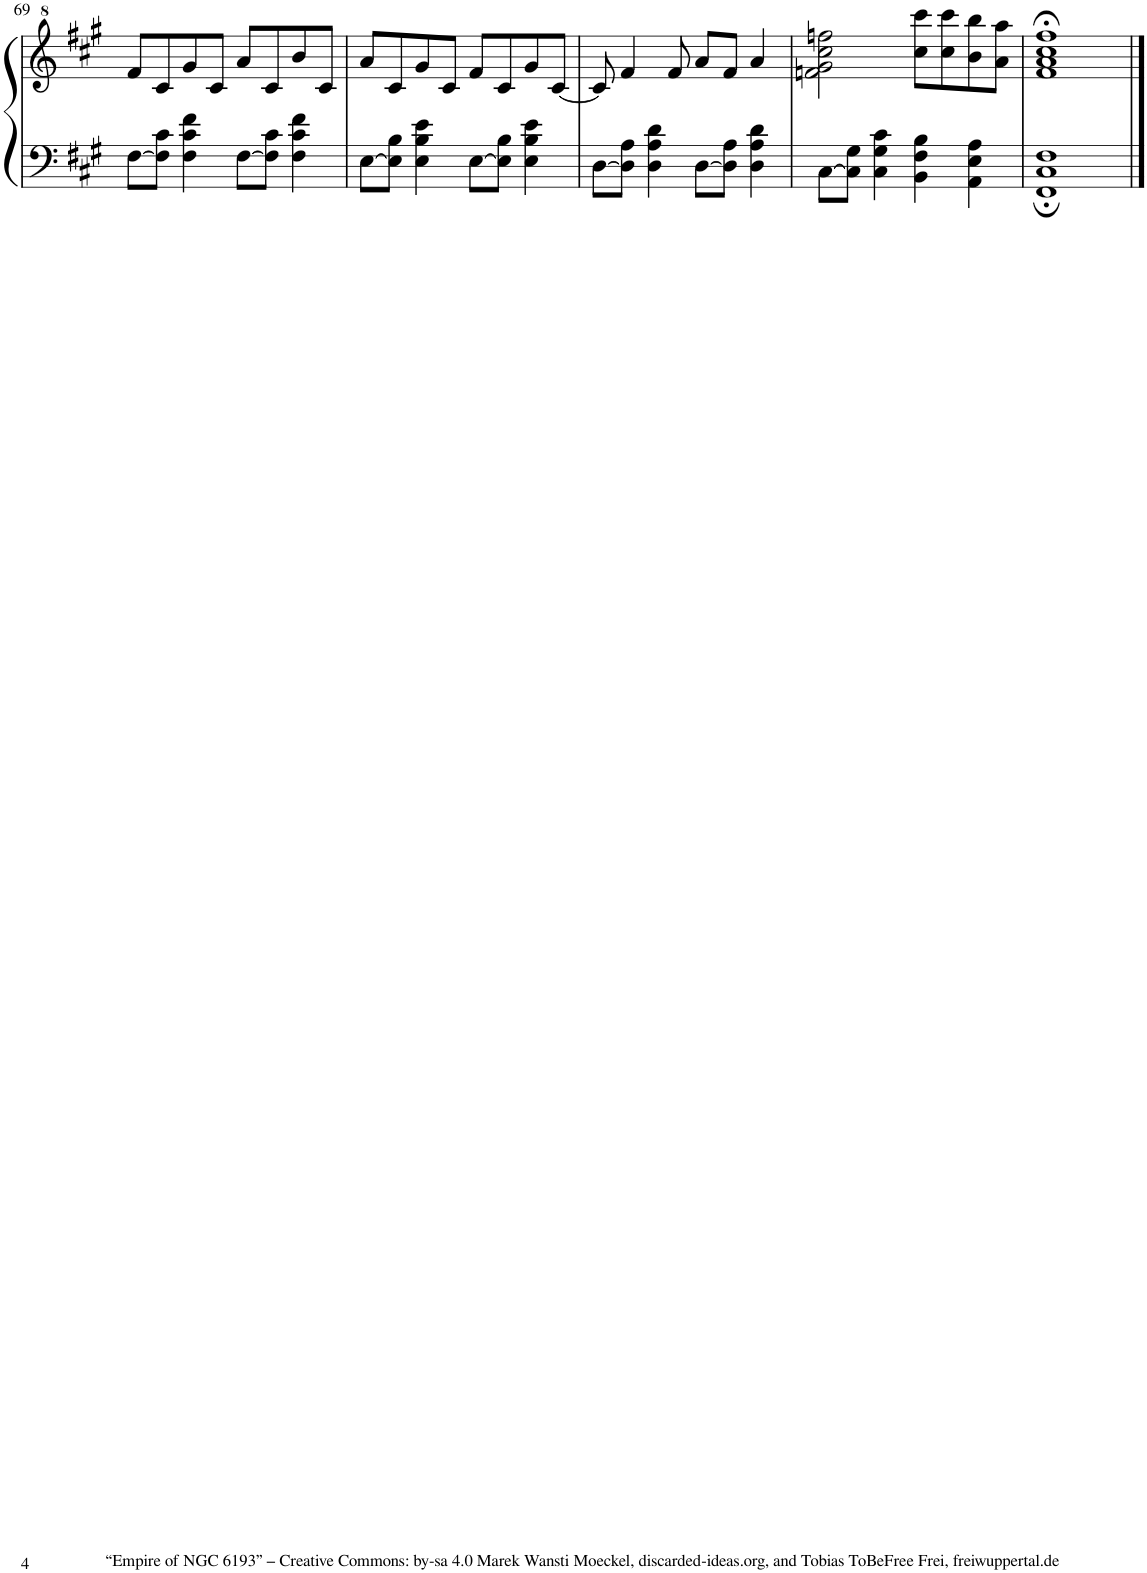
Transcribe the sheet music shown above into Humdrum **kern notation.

**kern	**kern
*part1	*part1
*staff2	*staff1
*I"Piano	*
*I'Pno.	*
!!LO:PB:g=z
*clefF4	*clefG^2
*k[f#c#g#]	*k[f#c#g#]
*M4/4	*M4/4
=69	=69
[8F#\L	8ff#/L
8F#\] 8c#\J	8cc#/
4F#\ 4c#\ 4f#\	8gg#/
.	8cc#/J
[8F#\L	8aa/L
8F#\] 8c#\J	8cc#/
4F#\ 4c#\ 4f#\	8bb/
.	8cc#/J
=70	=70
[8E\L	8aa/L
8E\] 8B\J	8cc#/
4E\ 4B\ 4e\	8gg#/
.	8cc#/J
[8E\L	8ff#/L
8E\] 8B\J	8cc#/
4E\ 4B\ 4e\	8gg#/
.	[8cc#/J
=71	=71
[8D\L	8cc#/]
8D\] 8A\J	4ff#/
4D\ 4A\ 4d\	.
.	8ff#/
[8D\L	8aa/L
8D\] 8A\J	8ff#/J
4D\ 4A\ 4d\	4aa/
=72	=72
[8C#\L	2ffn\ 2gg#\ 2ccc#\ 2fffn\
8C#\] 8G#\J	.
4C#\ 4G#\ 4c#\	.
4BB\ 4F#\ 4B\	8ccc#\ 8cccc#\L
.	8ccc#\ 8cccc#\
4AA\ 4E\ 4A\	8bb\ 8bbb\
.	8aa\ 8aaa\J
=73	=73
1FF#; 1C#; 1F#;	1ff#;< 1aa;< 1ccc#;< 1fff#;<
==	==
*-	*-
